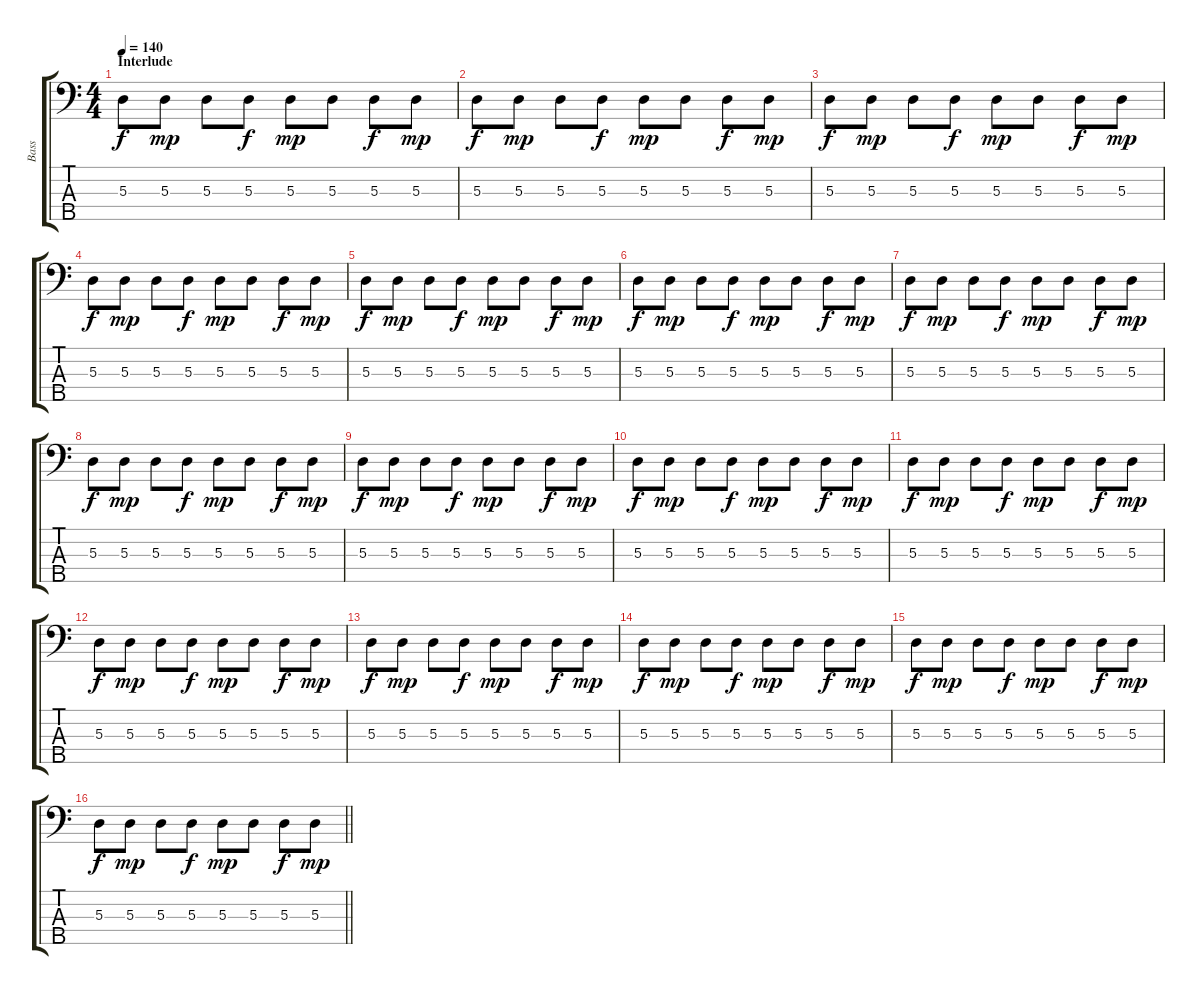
\track ("Bass" "Bass") {instrument electricbassfinger}
\staff {score tabs}
\tuning (G2 D2 A1 E1 B0) {hide}
\ts (4 4)
\section ("" "Interlude")
\tempo 140
\clef f4
\ks c
5.3.8{dy f} 5.3.8{dy mp} 5.3.8 5.3.8{dy f} 5.3.8{dy mp} 5.3.8 5.3.8{dy f} 5.3.8{dy mp} |
5.3.8{dy f} 5.3.8{dy mp} 5.3.8 5.3.8{dy f} 5.3.8{dy mp} 5.3.8 5.3.8{dy f} 5.3.8{dy mp} |
5.3.8{dy f} 5.3.8{dy mp} 5.3.8 5.3.8{dy f} 5.3.8{dy mp} 5.3.8 5.3.8{dy f} 5.3.8{dy mp} |
5.3.8{dy f} 5.3.8{dy mp} 5.3.8 5.3.8{dy f} 5.3.8{dy mp} 5.3.8 5.3.8{dy f} 5.3.8{dy mp} |
5.3.8{dy f} 5.3.8{dy mp} 5.3.8 5.3.8{dy f} 5.3.8{dy mp} 5.3.8 5.3.8{dy f} 5.3.8{dy mp} |
5.3.8{dy f} 5.3.8{dy mp} 5.3.8 5.3.8{dy f} 5.3.8{dy mp} 5.3.8 5.3.8{dy f} 5.3.8{dy mp} |
5.3.8{dy f} 5.3.8{dy mp} 5.3.8 5.3.8{dy f} 5.3.8{dy mp} 5.3.8 5.3.8{dy f} 5.3.8{dy mp} |
5.3.8{dy f} 5.3.8{dy mp} 5.3.8 5.3.8{dy f} 5.3.8{dy mp} 5.3.8 5.3.8{dy f} 5.3.8{dy mp} |
5.3.8{dy f} 5.3.8{dy mp} 5.3.8 5.3.8{dy f} 5.3.8{dy mp} 5.3.8 5.3.8{dy f} 5.3.8{dy mp} |
5.3.8{dy f} 5.3.8{dy mp} 5.3.8 5.3.8{dy f} 5.3.8{dy mp} 5.3.8 5.3.8{dy f} 5.3.8{dy mp} |
5.3.8{dy f} 5.3.8{dy mp} 5.3.8 5.3.8{dy f} 5.3.8{dy mp} 5.3.8 5.3.8{dy f} 5.3.8{dy mp} |
5.3.8{dy f} 5.3.8{dy mp} 5.3.8 5.3.8{dy f} 5.3.8{dy mp} 5.3.8 5.3.8{dy f} 5.3.8{dy mp} |
5.3.8{dy f} 5.3.8{dy mp} 5.3.8 5.3.8{dy f} 5.3.8{dy mp} 5.3.8 5.3.8{dy f} 5.3.8{dy mp} |
5.3.8{dy f} 5.3.8{dy mp} 5.3.8 5.3.8{dy f} 5.3.8{dy mp} 5.3.8 5.3.8{dy f} 5.3.8{dy mp} |
5.3.8{dy f} 5.3.8{dy mp} 5.3.8 5.3.8{dy f} 5.3.8{dy mp} 5.3.8 5.3.8{dy f} 5.3.8{dy mp} |
\barLineRight lightlight
5.3.8{dy f} 5.3.8{dy mp} 5.3.8 5.3.8{dy f} 5.3.8{dy mp} 5.3.8 5.3.8{dy f} 5.3.8{dy mp}
